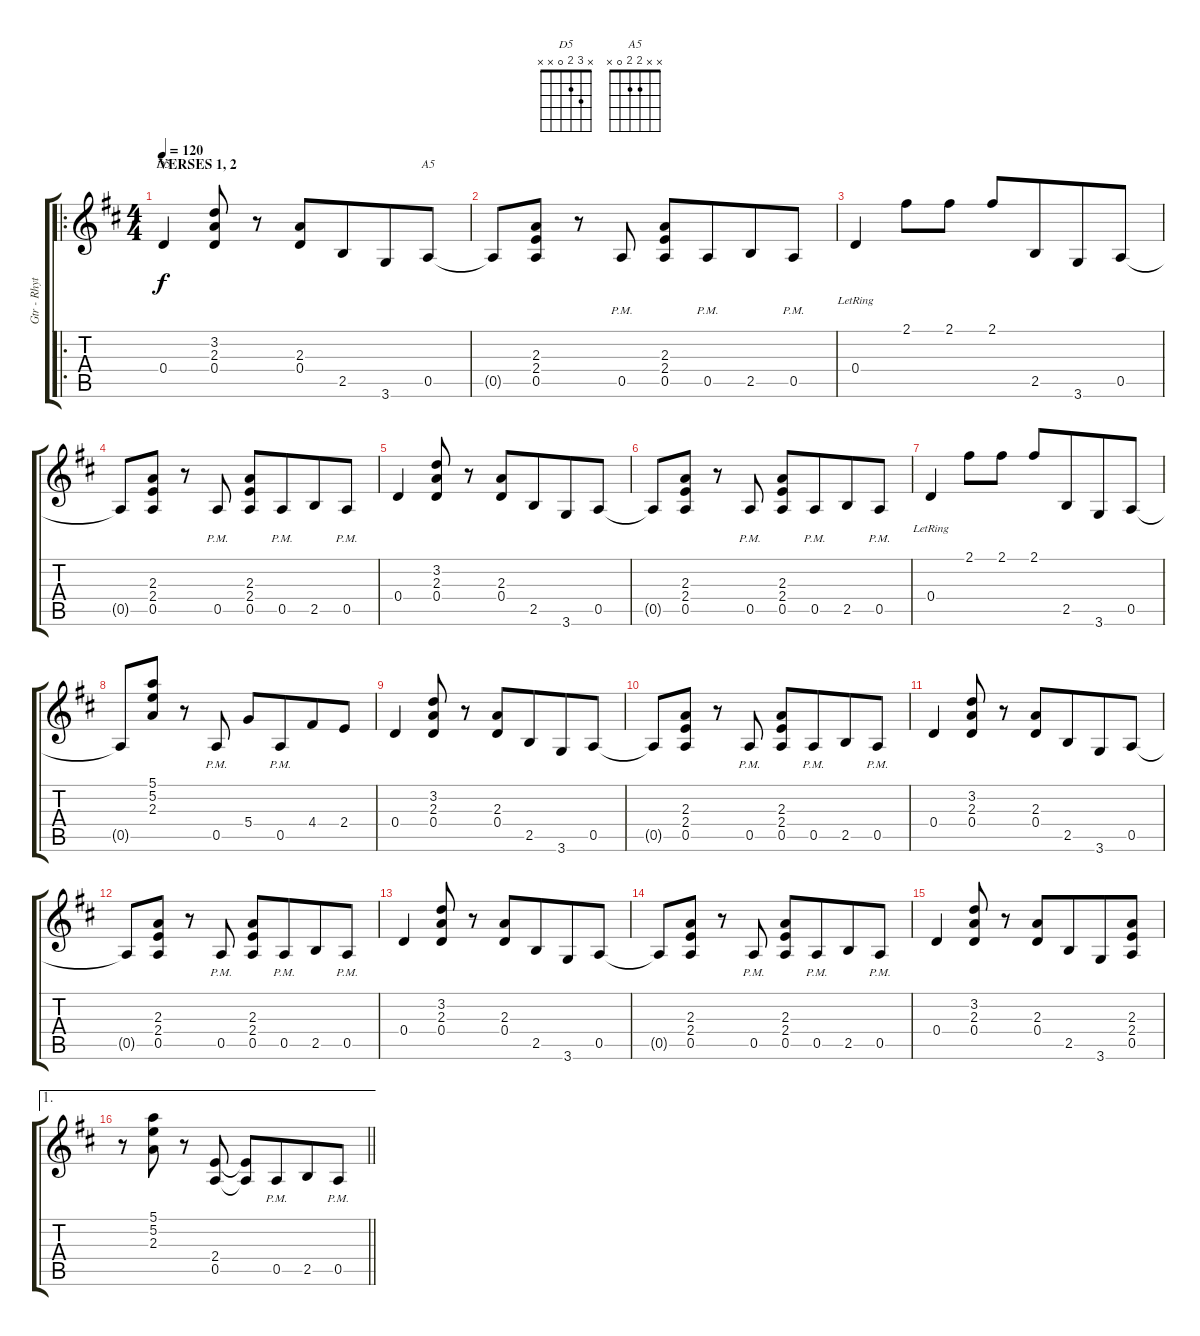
\track ("Gtr - Rhythm 1" "Gtr - Rhyt") {instrument overdrivenguitar}
\staff {score tabs}
\tuning (E4 B3 G3 D3 A2 E2) {hide}
\chord ("D5" x 3 2 0 x x)
\chord ("A5" x x 2 2 0 x)
\ro
\ts (4 4)
\section ("" "VERSES 1, 2")
\tempo 120
\clef g2
\ks d
0.4.4{ch "D5" dy f} (3.2 2.3 0.4).8 r.8 (2.3 0.4).8 2.5.8{beam merge} 3.6.8 0.5.8{ch "A5"} |
0.5{t}.8 (2.3 2.4 0.5).8 r.8 0.5{pm}.8 (2.3 2.4 0.5).8 0.5{pm}.8{beam merge} 2.5.8 0.5{pm}.8 |
0.4{lr}.4 2.1.8 2.1.8 2.1.8 2.5.8{beam merge} 3.6.8 0.5.8 |
0.5{t}.8 (2.3 2.4 0.5).8 r.8 0.5{pm}.8 (2.3 2.4 0.5).8 0.5{pm}.8{beam merge} 2.5.8 0.5{pm}.8 |
0.4.4 (3.2 2.3 0.4).8 r.8 (2.3 0.4).8 2.5.8{beam merge} 3.6.8 0.5.8 |
0.5{t}.8 (2.3 2.4 0.5).8 r.8 0.5{pm}.8 (2.3 2.4 0.5).8 0.5{pm}.8{beam merge} 2.5.8 0.5{pm}.8 |
0.4{lr}.4 2.1.8 2.1.8 2.1.8 2.5.8{beam merge} 3.6.8 0.5.8 |
0.5{t}.8 (5.1 5.2 2.3).8 r.8 0.5{pm}.8 5.4.8 0.5{pm}.8{beam merge} 4.4.8 2.4.8 |
0.4.4 (3.2 2.3 0.4).8 r.8 (2.3 0.4).8 2.5.8{beam merge} 3.6.8 0.5.8 |
0.5{t}.8 (2.3 2.4 0.5).8 r.8 0.5{pm}.8 (2.3 2.4 0.5).8 0.5{pm}.8{beam merge} 2.5.8 0.5{pm}.8 |
0.4.4 (3.2 2.3 0.4).8 r.8 (2.3 0.4).8 2.5.8{beam merge} 3.6.8 0.5.8 |
0.5{t}.8 (2.3 2.4 0.5).8 r.8 0.5{pm}.8 (2.3 2.4 0.5).8 0.5{pm}.8{beam merge} 2.5.8 0.5{pm}.8 |
0.4.4 (3.2 2.3 0.4).8 r.8 (2.3 0.4).8 2.5.8{beam merge} 3.6.8 0.5.8 |
0.5{t}.8 (2.3 2.4 0.5).8 r.8 0.5{pm}.8 (2.3 2.4 0.5).8 0.5{pm}.8{beam merge} 2.5.8 0.5{pm}.8 |
0.4.4 (3.2 2.3 0.4).8 r.8 (2.3 0.4).8 2.5.8{beam merge} 3.6.8 (2.3 2.4 0.5).8 |
\ae 1
\barLineRight lightlight
r.8 (5.1 5.2 2.3).8 r.8 (2.4 0.5).8 (2.4{t} 0.5{t}).8 0.5{pm}.8{beam merge} 2.5.8 0.5{pm}.8
